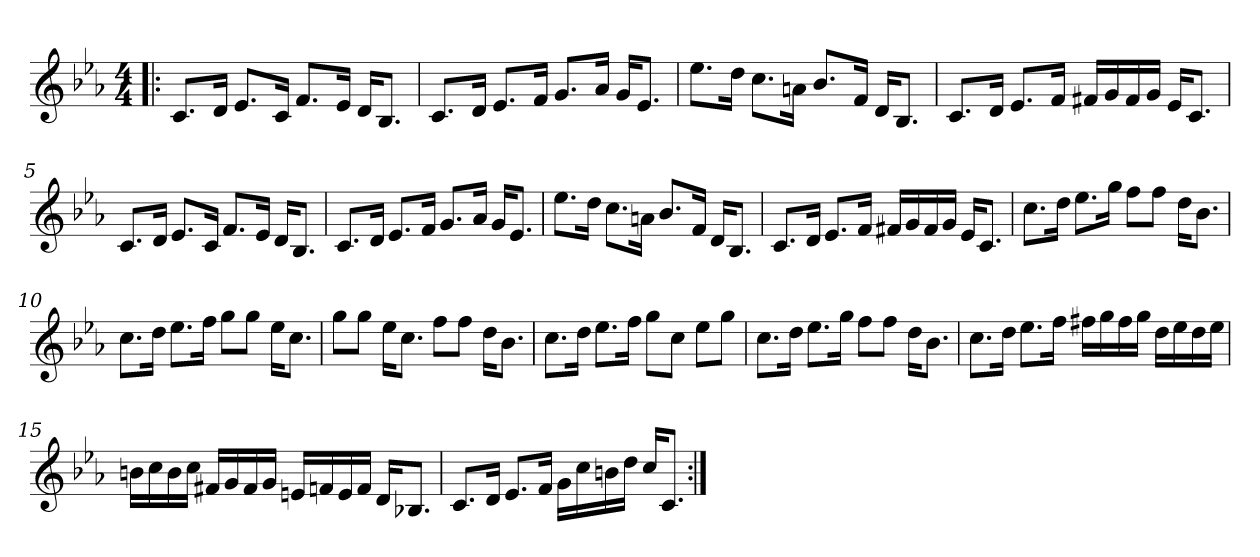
**kern
*part1
*staff1
*clefG2
*k[b-e-a-]
*c:
*M4/4
*MM64
=1!|:
8.c/L
16d/Jk
8.e-/L
16c/Jk
8.f/L
16e-/Jk
16d/KL
8.B-/J
=2
8.c/L
16d/Jk
8.e-/L
16f/Jk
8.g/L
16a-/Jk
16g/KL
8.e-/J
=3
8.ee-\L
16dd\Jk
8.cc\L
16an\Jk
8.b-/L
16f/Jk
16d/KL
8.B-/J
=4
8.c/L
16d/Jk
8.e-/L
16f/Jk
16f#X/LL
16g/
16f#/
16g/JJ
16e-/KL
8.c/J
!!LO:LB:g=z
=5
8.c/L
16d/Jk
8.e-/L
16c/Jk
8.f/L
16e-/Jk
16d/KL
8.B-/J
=6
8.c/L
16d/Jk
8.e-/L
16f/Jk
8.g/L
16a-/Jk
16g/KL
8.e-/J
=7
8.ee-\L
16dd\Jk
8.cc\L
16an\Jk
8.b-/L
16f/Jk
16d/KL
8.B-/J
=8
8.c/L
16d/Jk
8.e-/L
16f/Jk
16f#X/LL
16g/
16f#/
16g/JJ
16e-/KL
8.c/J
!!LO:LB:g=z
=9
8.cc\L
16dd\Jk
8.ee-\L
16gg\Jk
8ff\L
8ff\J
16dd\KL
8.b-\J
=10
8.cc\L
16dd\Jk
8.ee-\L
16ff\Jk
8gg\L
8gg\J
16ee-\KL
8.cc\J
=11
8gg\L
8gg\J
16ee-\KL
8.cc\J
8ff\L
8ff\J
16dd\KL
8.b-\J
=12
8.cc\L
16dd\Jk
8.ee-\L
16ff\Jk
8gg\L
8cc\J
8ee-\L
8gg\J
=13
8.cc\L
16dd\Jk
8.ee-\L
16gg\Jk
8ff\L
8ff\J
16dd\KL
8.b-\J
!!LO:LB:g=z
=14
8.cc\L
16dd\Jk
8.ee-\L
16ff\Jk
16ff#X\LL
16gg\
16ff#\
16gg\JJ
16dd\LL
16ee-\
16dd\
16ee-\JJ
=15
16bn\LL
16cc\
16b\
16cc\JJ
16f#X/LL
16g/
16f#/
16g/JJ
16en/LL
16fn/
16e/
16f/JJ
16d/KL
8.B-X/J
=16
8.c/L
16d/Jk
8.e-/L
16f/Jk
16g\LL
16cc\
16bn\
16dd\JJ
16cc/KL
8.c/J
=:|!
*-
